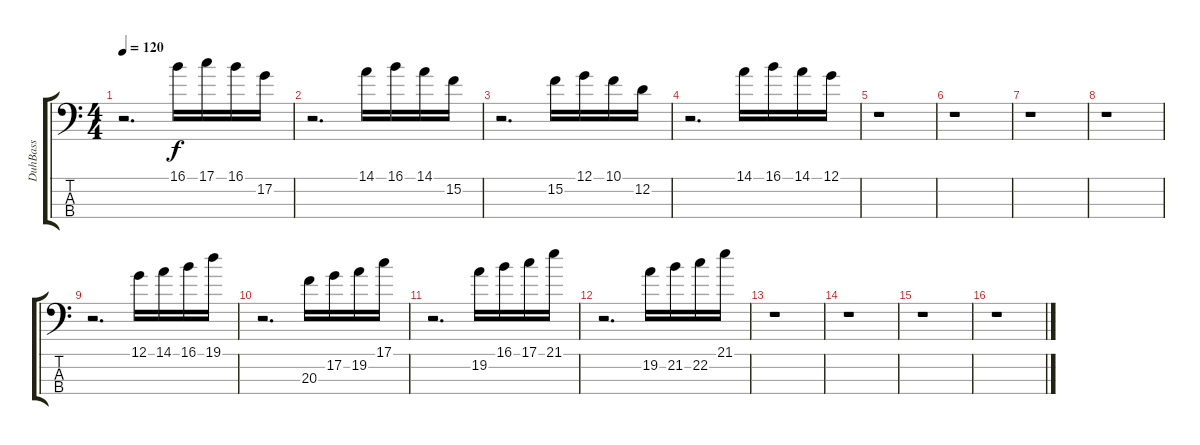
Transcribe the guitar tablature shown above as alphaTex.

\track ("DuhBass" "DuhBass") {instrument synthbass1}
\staff {score tabs}
\tuning (G2 D2 A1 E1) {hide}
\ts (4 4)
\tempo 120
\clef f4
\ks c
r.2{d dy f} 16.1.16 17.1.16 16.1.16 17.2.16 |
r.2{d} 14.1.16 16.1.16 14.1.16 15.2.16 |
r.2{d} 15.2.16 12.1.16 10.1.16 12.2.16 |
r.2{d} 14.1.16 16.1.16 14.1.16 12.1.16 |
r.1 |
r.1 |
r.1 |
r.1 |
r.2{d} 12.1.16 14.1.16 16.1.16 19.1.16 |
r.2{d} 20.3.16 17.2.16 19.2.16 17.1.16 |
r.2{d} 19.2.16 16.1.16 17.1.16 21.1.16 |
r.2{d} 19.2.16 21.2.16 22.2.16 21.1.16 |
r.1 |
r.1 |
r.1 |
r.1
